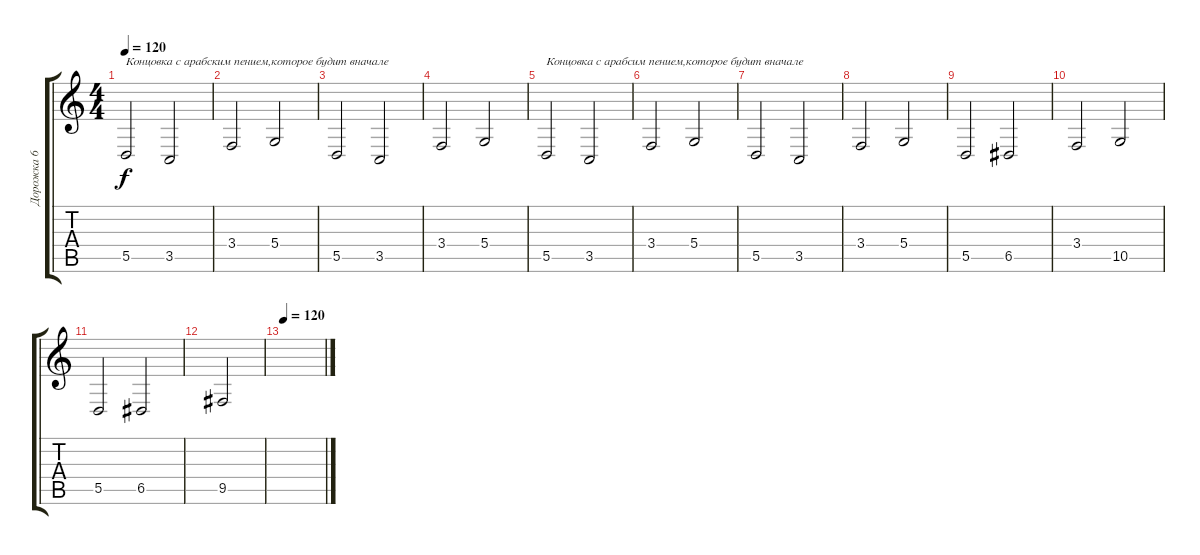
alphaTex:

\track ("Дорожка 6" "Дорожка 6") {instrument stringensemble1}
\staff {score tabs}
\tuning (E4 B3 G3 D3 A2 E2) {hide}
\ts (4 4)
\tempo 120
\clef g2
\ks c
5.5.2{txt "Концовка с арабским пением,которое будит вначале" dy f instrument stringensemble1} 3.5.2{instrument violin} |
3.4.2 5.4.2 |
5.5.2{volume 10} 3.5.2 |
3.4.2 5.4.2 |
5.5.2{txt "Концовка с арабсим пением,которое будит вначале" instrument stringensemble1} 3.5.2{instrument violin} |
3.4.2 5.4.2 |
5.5.2{volume 10} 3.5.2 |
3.4.2 5.4.2 |
5.5.2{volume 9} 6.5.2 |
3.4.2 10.5.2 |
5.5.2{volume 9} 6.5.2 |
9.5.2 |
\tempo 120
